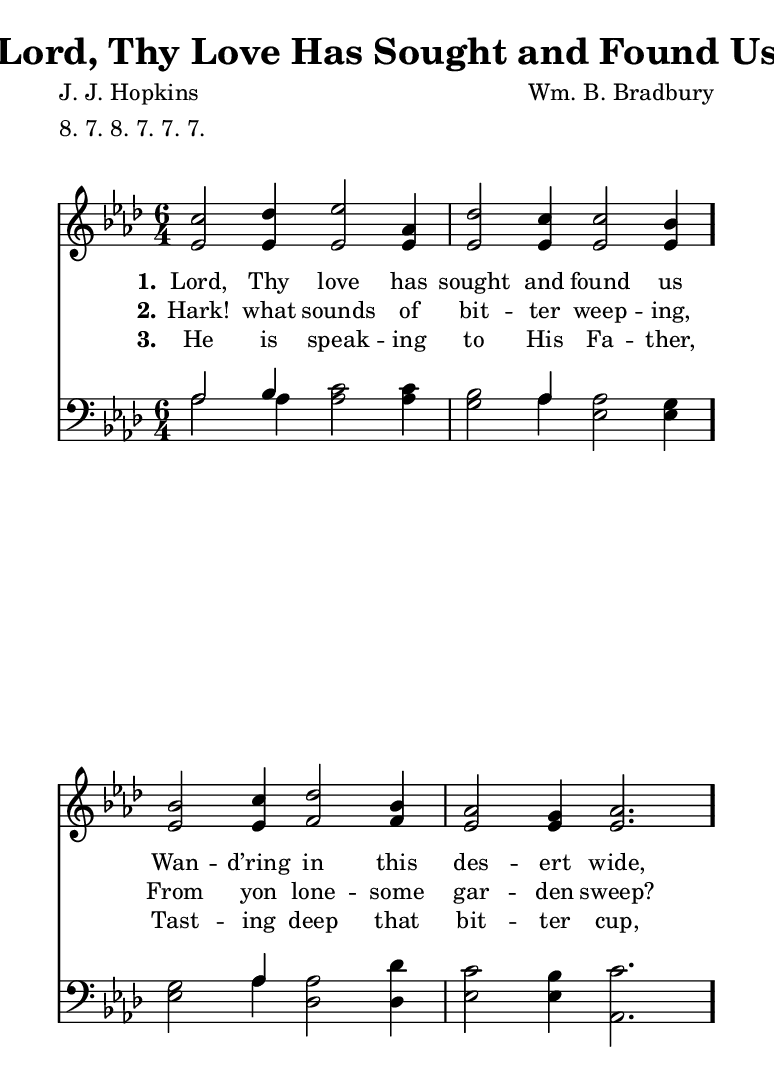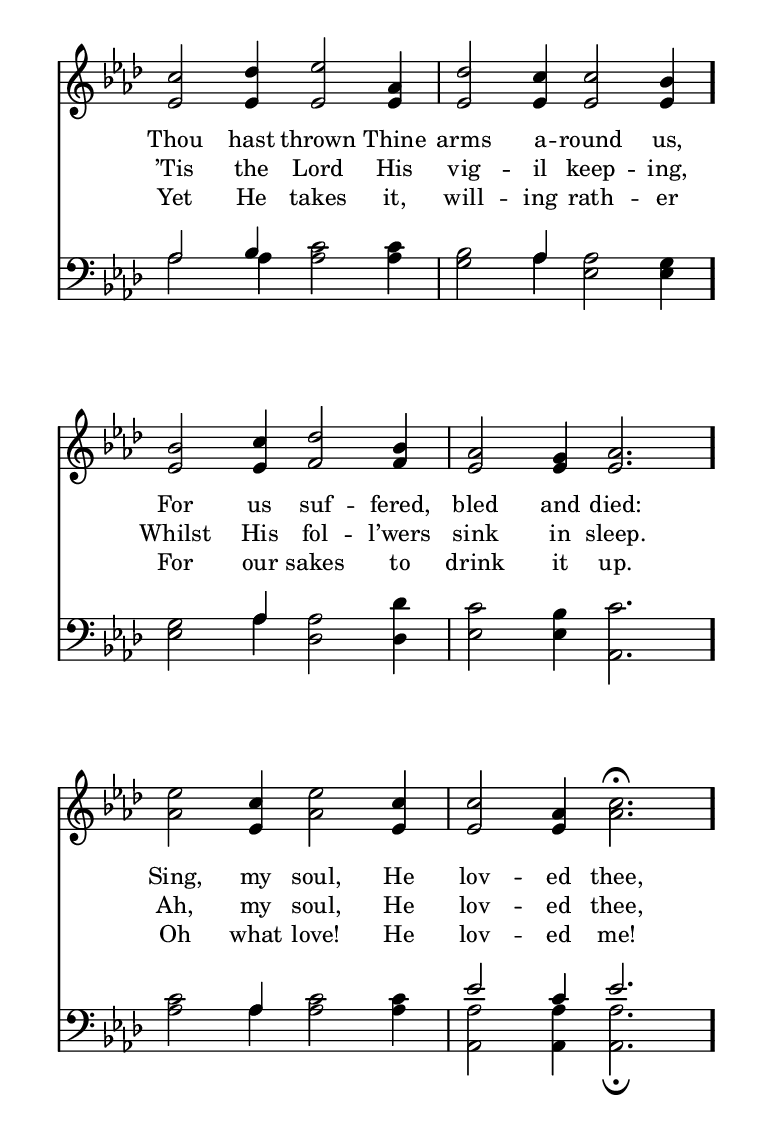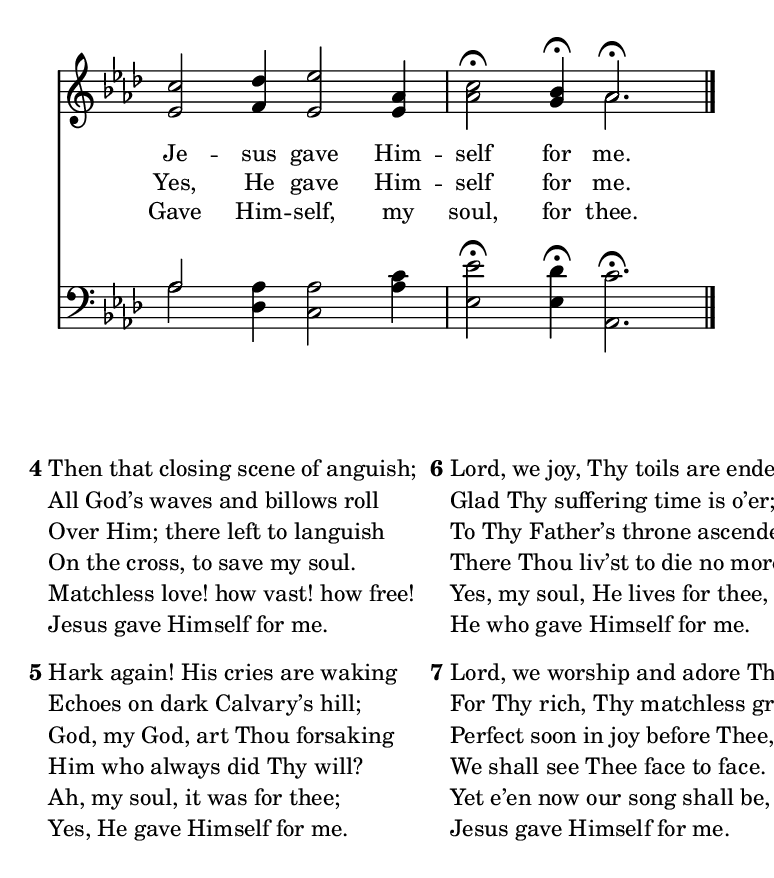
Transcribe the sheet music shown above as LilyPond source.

\include "common/global.ily"
\paper {
  \include "common/paper.ily"
}

\header{
  hymnnumber = "237"
  title = "Lord, Thy Love Has Sought and Found Us"
  tunename = "Even Me"
  meter = "8. 7. 8. 7. 7. 7."
  poet = "J. J. Hopkins"
  composer = "Wm. B. Bradbury"
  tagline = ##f
}

ta = { \tempo 4=130 }
tb = { \tempo 4=65 }

global = {
  \include "common/overrides.ily"
  \override Staff.TimeSignature.style = #'numbered
  \time 6/4
  \override Score.MetronomeMark.transparent = ##t % hide all fermata changes too
  \ta
  \key aes \major
  \autoBeamOff
}

patternA = { \ta c2 c4 }
patternB = { \ta c2 c4 c2 c4 | c2 c4 c2. }
patternC = { \ta c2 c4 c2 c4 | c2 c4 \tb c2.\fermata }
patternD = { \ta c2 c4 c2 c4 | \tb c2\fermata c4\fermata c2.\fermata }

notesSoprano = {
\global
\relative c'' {

  \changePitch \patternA { c des ees aes, | des c c bes }
  \changePitch \patternB { bes c des bes | aes g aes }
  \changePitch \patternA { c des ees aes, | des c c bes }
  \changePitch \patternB { bes c des bes | aes g aes }

  \changePitch \patternC { ees' c ees c | c aes c }
  \changePitch \patternD { c des ees aes, | c bes aes }

  \bar "|."

}
}

notesAlto = {
\global
\relative e' {

  \changePitch \patternA { ees ees ees ees | ees ees ees ees }
  \changePitch \patternB { ees ees f f | ees ees ees }
  \changePitch \patternA { ees ees ees ees | ees ees ees ees }
  \changePitch \patternB { ees ees f f | ees ees ees }

  \changePitch \patternB { aes ees aes ees | ees ees aes }
  \changePitch \patternB { ees f ees ees | aes g aes }

}
}

notesTenor = {
\global
\relative a {

  \changePitch \patternA { aes bes c c | bes aes aes g }
  \changePitch \patternB { g aes aes des | c bes c }
  \changePitch \patternA { aes bes c c | bes aes aes g }
  \changePitch \patternB { g aes aes des | c bes c }

  \changePitch \patternB { c aes c c | ees c ees }
  \changePitch \patternB { aes, aes aes c | ees des c }

}
}

notesBass = {
\global
\relative f {

  \changePitch \patternA { aes aes aes aes | g aes ees ees }
  \changePitch \patternB { ees aes des, des | ees ees aes, }
  \changePitch \patternA { aes' aes aes aes | g aes ees ees }
  \changePitch \patternB { ees aes des, des | ees ees aes, }

  \changePitch \patternC { aes' aes aes aes | < aes aes, > < aes aes, > < aes aes, > }
  \changePitch \patternD { aes des, c aes' | ees ees aes, }

}
}

% original has "refrain" but the term "refrain" is a bit strained, especially
% when verses 4-7 are not formatted in the original with refrains

wordsA = \lyricmode {
\set stanza = "1."

Lord, Thy love has sought and found us \bar "."
Wan -- d’ring in this des -- ert wide, \bar "."
Thou hast thrown Thine arms a -- round us, \bar "."
For us suf -- fered, bled and died: \bar "."
Sing, my soul, He lov -- ed thee, \bar "."
Je -- sus gave Him -- self for me. \bar "."

}

wordsB = \lyricmode {
\set stanza = "2."

Hark! what sounds of bit -- ter weep -- ing,
From yon lone -- some gar -- den sweep?
’Tis the Lord His vig -- il keep -- ing,
Whilst His fol -- l’wers sink in sleep.
Ah, my soul, He lov -- ed thee,
Yes, He gave Him -- self for me.

}

wordsC = \lyricmode {
\set stanza = "3."

He is speak -- ing to His Fa -- ther,
Tast -- ing deep that bit -- ter cup,
Yet He takes it, will  -- ing rath -- er
For our sakes to drink it up.
Oh what love! He lov -- ed me!
Gave Him -- self, my soul, for thee.

}

wordsD = \markuplist {

\line { Then that closing scene of anguish; }
\line { All God’s waves and billows roll }
\line { Over Him; there left to languish }
\line { On the cross, to save my soul. }
\line { Matchless love! how vast! how free! }
\line { Jesus gave Himself for me. }

}

wordsE = \markuplist {

\line { Hark again! His cries are waking }
\line { Echoes on dark Calvary’s hill; }
\line { God, my God, art Thou forsaking }
\line { Him who always did Thy will? }
\line { Ah, my soul, it was for thee; }
\line { Yes, He gave Himself for me. }

}

wordsF = \markuplist {

\line { Lord, we joy, Thy toils are ended, }
\line { Glad Thy suffering time is o’er; }
\line { To Thy Father’s throne ascended, }
\line { There Thou liv’st to die no more. }
\line { Yes, my soul, He lives for thee, }
\line { He who gave Himself for me. }

}

wordsG = \markuplist {

\line { Lord, we worship and adore Thee }
\line { For Thy rich, Thy matchless grace, }
\line { Perfect soon in joy before Thee, }
\line { We shall see Thee face to face. }
\line { Yet e’en now our song shall be, }
\line { Jesus gave Himself for me. }

}

\score {
  \context ChoirStaff <<
    \context Staff = upper <<
      \set Staff.autoBeaming = ##f
      \set ChoirStaff.systemStartDelimiter = #'SystemStartBar
      \set ChoirStaff.printPartCombineTexts = ##f
      \partcombine #'(2 . 9) \notesSoprano \notesAlto
      \context NullVoice = sopranos { \voiceOne << \notesSoprano >> }
      \context NullVoice = altos { \voiceTwo << \notesAlto >> }
      \context Lyrics = one   \lyricsto sopranos \wordsA
      \context Lyrics = two   \lyricsto sopranos \wordsB
      \context Lyrics = three \lyricsto sopranos \wordsC
    >>
    \context Staff = men <<
      \set Staff.autoBeaming = ##f
      \clef bass
      \set ChoirStaff.printPartCombineTexts = ##f
      \partcombine #'(2 . 9) \notesTenor \notesBass
      \context NullVoice = tenors { \voiceOne << \notesTenor >> }
      \context NullVoice = basses { \voiceTwo << \notesBass >> }
    >>
  >>
  \layout {
    \include "common/layout.ily"
  }
  \midi{
    \include "common/midi.ily"
  }
}

\noPageBreak

\markup { \fill-line {
  \hspace #0.1
  \column {
  \line{ \bold 4 \column { \wordsD } } \combine \null \vspace #0.4
  \line{ \bold 5 \column { \wordsE } }
  }
  \hspace #0.1
  \column {
  \line{ \bold 6 \column { \wordsF } } \combine \null \vspace #0.4
  \line{ \bold 7 \column { \wordsG } }
  }
  \hspace #0.1
} }

\version "2.19.49"  % necessary for upgrading to future LilyPond versions.

% vi:set et ts=2 sw=2 ai nocindent syntax=lilypond:
